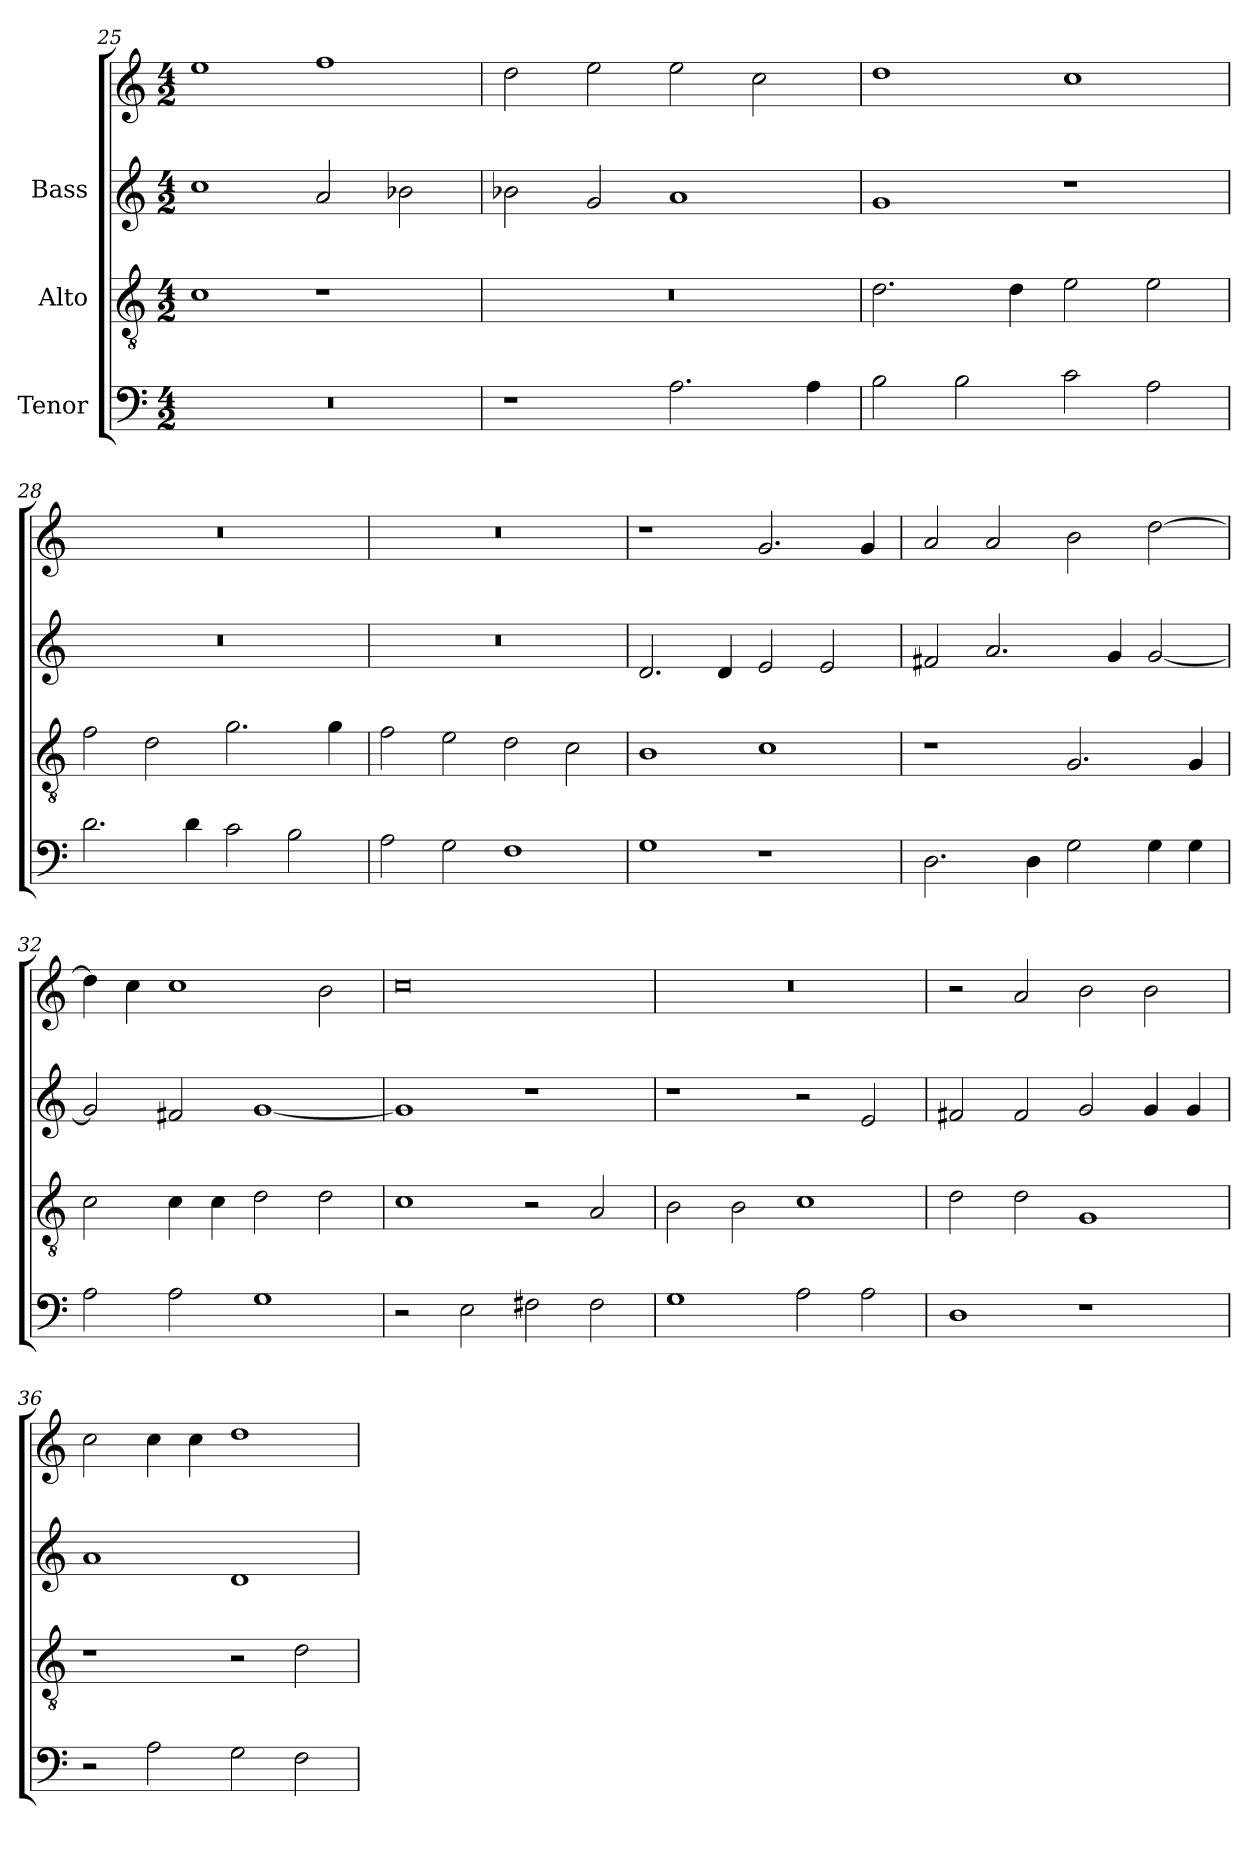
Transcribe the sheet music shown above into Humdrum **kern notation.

**kern	**kern	**kern	**kern
*part4	*part3	*part2	*part1
*staff4	*staff3	*staff2	*staff1
*I"Tenor	*I"Alto	*I"Bass	*
*clefF4	*clefGv2	*clefG2	*clefG2
*k[]	*k[]	*k[]	*k[]
*C:	*C:	*C:	*C:
*M4/2	*M4/2	*M4/2	*M4/2
=25	=25	=25	=25
0r	1c\	1cc\	1ee\
.	1r	2a/	1ff\
.	.	2b-X\	.
=26	=26	=26	=26
1r	0r	2b-X\	2dd\
.	.	2g/	2ee\
2.A\	.	1a/	2ee\
.	.	.	2cc\
4A\	.	.	.
=27	=27	=27	=27
2B\	2.d\	1g/	1dd\
2B\	.	.	.
.	4d\	.	.
2c\	2e\	1r	1cc\
2A\	2e\	.	.
!!LO:LB:g=z
=28	=28	=28	=28
2.d\	2f\	0r	0r
.	2d\	.	.
4d\	.	.	.
2c\	2.g\	.	.
2B\	.	.	.
.	4g\	.	.
=29	=29	=29	=29
2A\	2f\	0r	0r
2G\	2e\	.	.
1F\	2d\	.	.
.	2c\	.	.
=30	=30	=30	=30
1G\	1B\	2.d/	1r
.	.	4d/	.
1r	1c\	2e/	2.g/
.	.	2e/	.
.	.	.	4g/
=31	=31	=31	=31
2.D\	1r	2f#X/	2a/
.	.	2.a/	2a/
4D\	.	.	.
2G\	2.G/	.	2b\
.	.	4g/	.
4G\	.	[2g/	[2dd\
4G\	4G/	.	.
!!LO:PB:g=z
=32	=32	=32	=32
2A\	2c\	2g/]	4dd\]
.	.	.	4cc\
2A\	4c\	2f#X/	1cc\
.	4c\	.	.
1G\	2d\	[1g/	.
.	2d\	.	2b\
=33	=33	=33	=33
2r	1c\	1g/]	0cc\
2E\	.	.	.
2F#X\	2r	1r	.
2F#\	2A/	.	.
=34	=34	=34	=34
1G\	2B\	1r	0r
.	2B\	.	.
2A\	1c\	2r	.
2A\	.	2e/	.
=35	=35	=35	=35
1D\	2d\	2f#X/	2r
.	2d\	2f#/	2a/
1r	1G/	2g/	2b\
.	.	4g/	2b\
.	.	4g/	.
!!LO:LB:g=z
=36	=36	=36	=36
2r	1r	1a/	2cc\
2A\	.	.	4cc\
.	.	.	4cc\
2G\	2r	1d/	1dd\
2F\	2d\	.	.
=	=	=	=
*-	*-	*-	*-
